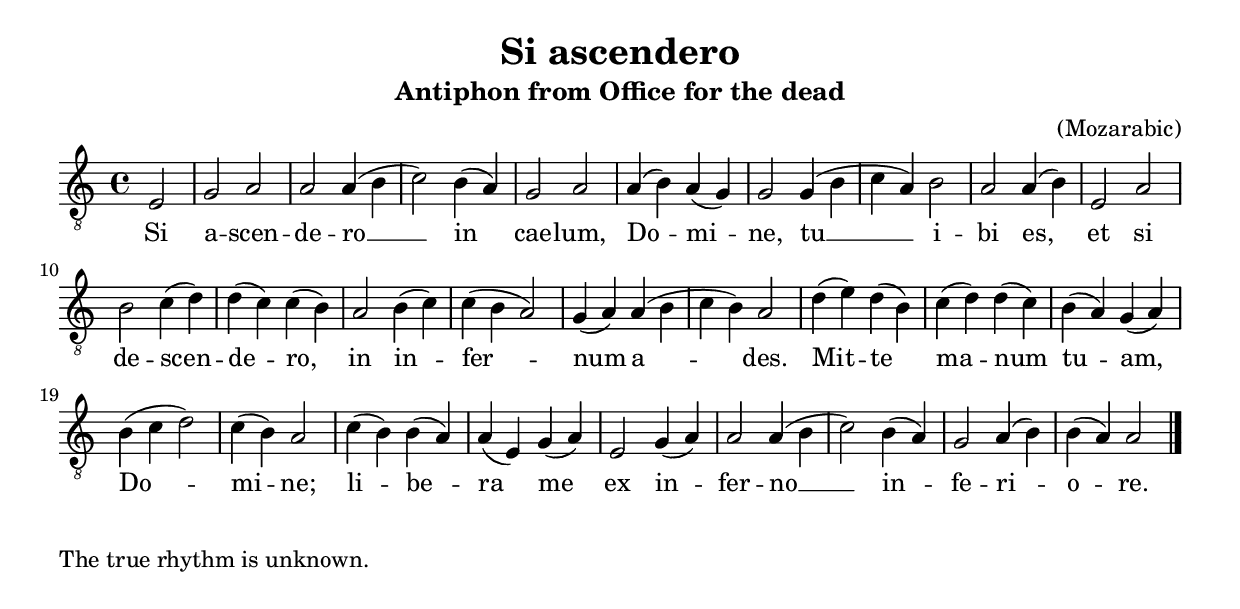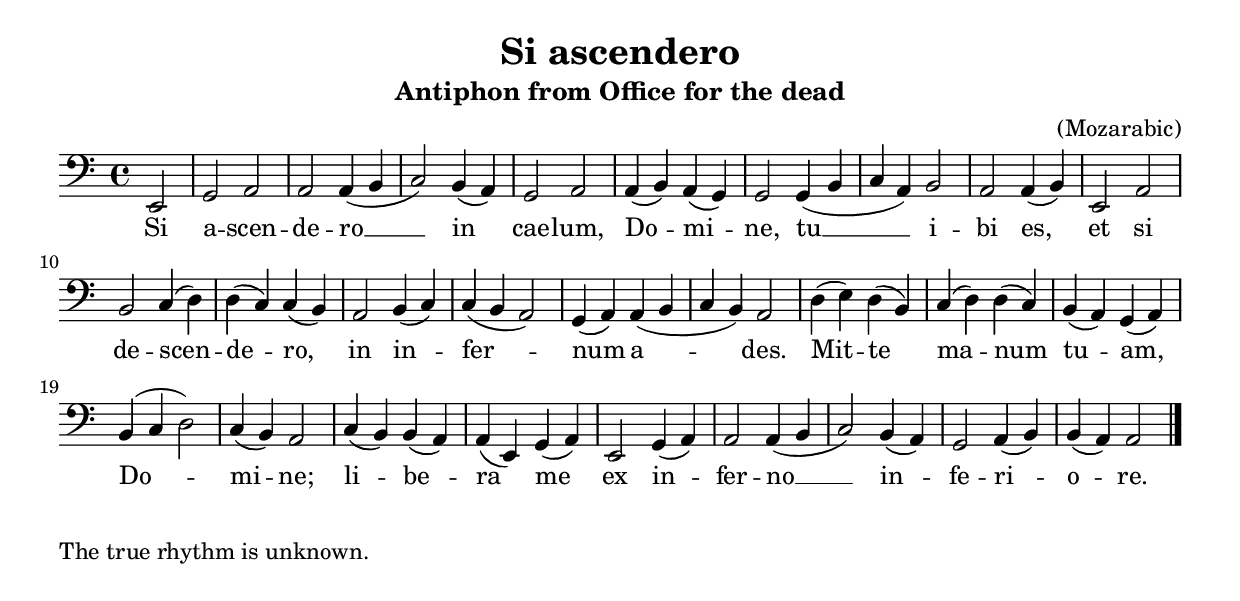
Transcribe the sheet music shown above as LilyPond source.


\version "2.12.3"

melody = {
    \key c \major
    \time 4/4

    %\partial 4 e4 g4 a4 a4 a8(b8c'4) b8(a8) g4 a4 a8(b8) a8(g8) g4 g8(b8) c'8(a8) b4 a4 a8(b8) e4 a4 b4 c'8(d'8)
    %d'8(c'8) c'8(b8) a4 b8(c'8) c'8(b8a4) g8(a8) a8(b8) c'8(b8) a4 d'8(e'8) d'8(b8) c'8(d'8) d'8(c'8) b8(a8) g8(a8)
    %b8(c'8d'4) c'8(b8) a4 c'8(b8) b8(a8) a8(e8) g8(a8) e4 g8(a8) a4 a8(b8c'4) b8(a8) g4 a8(b8) b8(a8) a4 \bar "|." 
    
    \partial 2 e2 g2 a2 a2 a4(b4c'2) b4(a4) g2 a2 a4(b4) a4(g4) g2 g4(b4 c'4a4) b2 a2 a4(b4) e2 a2 b2 c'4(d'4)
    d'4(c'4) c'4(b4) a2 b4(c'4) c'4(b4a2) g4(a4) a4(b4 c'4b4) a2 d'4(e'4) d'4(b4) c'4(d'4) d'4(c'4) b4(a4) g4(a4)
    b4(c'4d'2) c'4(b4) a2 c'4(b4) b4(a4) a4(e4) g4(a4) e2 g4(a4) a2 a4(b4c'2) b4(a4) g2 a4(b4) b4(a4) a2 \bar "|."
}

words = \lyricmode {
    Si  a -- scen -- de -- ro __  in  cae -- lum,  Do -- mi -- ne,  tu __  i -- bi  es,  et  si de -- scen --
    de -- ro,  in  in -- fer -- num  a -- des.  Mit -- te  ma -- num  tu -- am,
    Do -- mi -- ne; li -- be -- ra  me  ex  in -- fer -- no __  in -- fe -- ri -- o -- re.
}


\header {
    title = "Si ascendero"
    subtitle = "Antiphon from Office for the dead"
    
    composer = "(Mozarabic)"
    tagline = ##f
}


\layout { 
    indent = 0\cm 
}

\book {
    \score {
        <<
          \new Voice = melody { 
              \clef "treble_8"
              \melody
          }
          \new Lyrics \lyricsto melody {
              \words
          }
        >>
    
        \layout {  }
    }
    
    \score {
        <<
          \tempo 4 = 150
          \new Voice {
             \set Staff.midiInstrument = #"piccolo"
             \transpose c c''' { \melody }
          }
          \new Voice {
             \set Staff.midiInstrument = #"flute"
             \transpose c c'' { \melody }
          }
          \new Voice {
             \set Staff.midiInstrument = #"violin"
             \transpose c c' { \melody }
          }
          \new Voice {
             \set Staff.midiInstrument = #"cello"
             \transpose c c { \melody }
          }
          \new Voice {
             \set Staff.midiInstrument = #"cello"
             \transpose c c, { \melody }
          }
          \new Voice {
             \set Staff.midiInstrument = #"french horn"
             \transpose c c,, { \times 28/1 { <a e' a' e'' a''>1 } }
          }
        >>
        
        \midi { }
    }
    
    \markup { }
    \markup { The true rhythm is unknown. }
}

\book {
   \score {
        <<
          \new Voice = melody { 
              \transpose c c, {
                  \clef "bass"
                  \melody
              }
          }
          \new Lyrics \lyricsto melody {
              \words
          }
        >>
    
        \layout {  }
    }
    
    \markup { }
    \markup { The true rhythm is unknown. }
}
